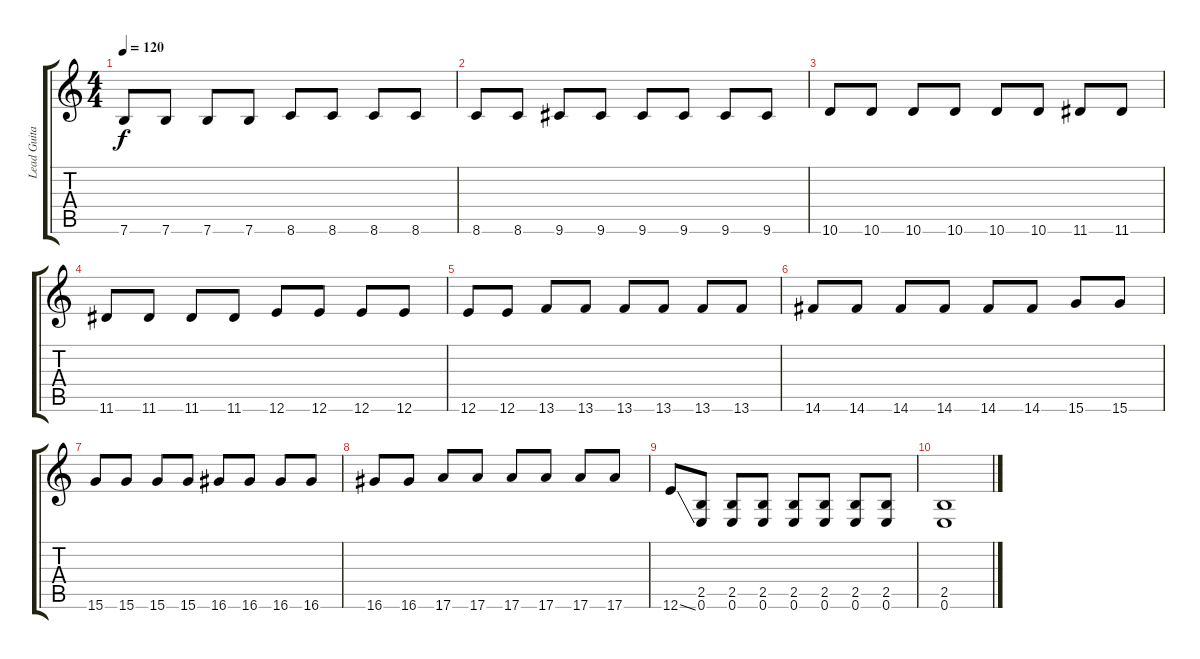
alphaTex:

\track ("Lead Guitar" "Lead Guita") {instrument distortionguitar}
\staff {score tabs}
\tuning (E4 B3 G3 D3 A2 E2) {hide}
\ts (4 4)
\tempo 120
\clef g2
\ks c
7.6.8{dy f} 7.6.8 7.6.8 7.6.8 8.6.8 8.6.8 8.6.8 8.6.8 |
8.6.8 8.6.8 9.6.8 9.6.8 9.6.8 9.6.8 9.6.8 9.6.8 |
10.6.8 10.6.8 10.6.8 10.6.8 10.6.8 10.6.8 11.6.8 11.6.8 |
11.6.8 11.6.8 11.6.8 11.6.8 12.6.8 12.6.8 12.6.8 12.6.8 |
12.6.8 12.6.8 13.6.8 13.6.8 13.6.8 13.6.8 13.6.8 13.6.8 |
14.6.8 14.6.8 14.6.8 14.6.8 14.6.8 14.6.8 15.6.8 15.6.8 |
15.6.8 15.6.8 15.6.8 15.6.8 16.6.8 16.6.8 16.6.8 16.6.8 |
16.6.8 16.6.8 17.6.8 17.6.8 17.6.8 17.6.8 17.6.8 17.6.8 |
12.6{ss}.8 (2.5 0.6).8 (2.5 0.6).8 (2.5 0.6).8 (2.5 0.6).8 (2.5 0.6).8 (2.5 0.6).8 (2.5 0.6).8 |
(2.5 0.6).1
